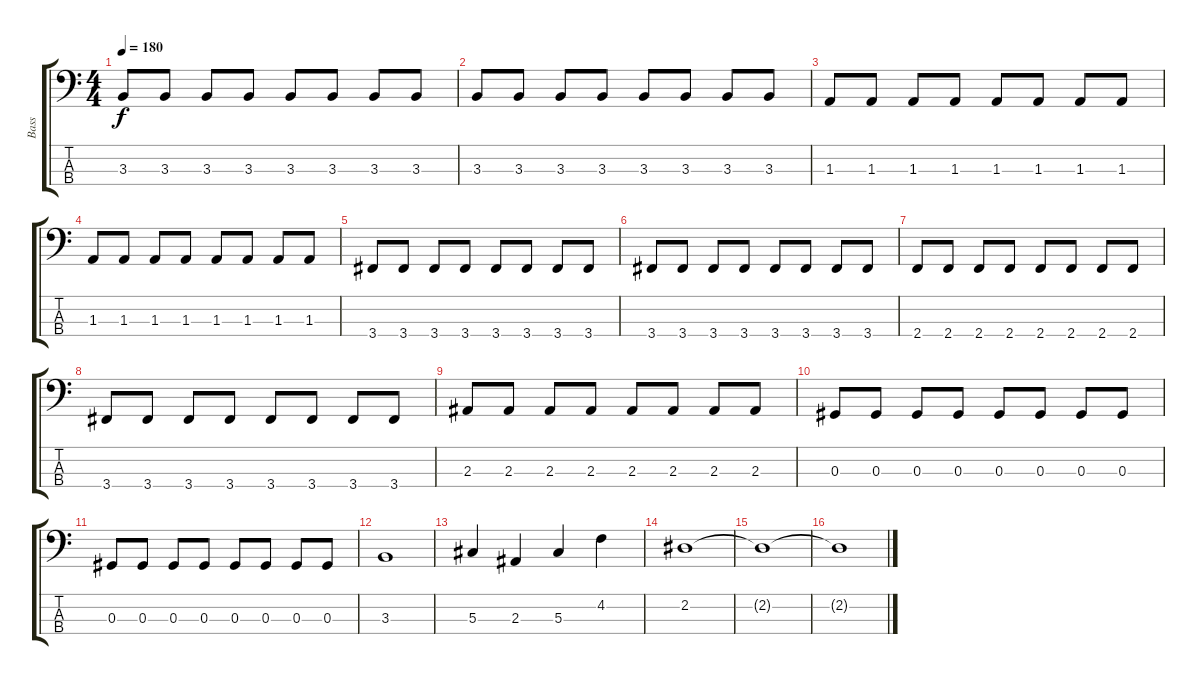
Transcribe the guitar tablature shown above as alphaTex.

\track ("Bass" "Bass") {instrument electricbassfinger}
\staff {score tabs}
\tuning (Gb2 Db2 Ab1 Eb1) {hide}
\ts (4 4)
\tempo 180
\clef f4
\ks c
3.3.8{dy f} 3.3.8 3.3.8 3.3.8 3.3.8 3.3.8 3.3.8 3.3.8 |
3.3.8 3.3.8 3.3.8 3.3.8 3.3.8 3.3.8 3.3.8 3.3.8 |
1.3.8 1.3.8 1.3.8 1.3.8 1.3.8 1.3.8 1.3.8 1.3.8 |
1.3.8 1.3.8 1.3.8 1.3.8 1.3.8 1.3.8 1.3.8 1.3.8 |
3.4.8 3.4.8 3.4.8 3.4.8 3.4.8 3.4.8 3.4.8 3.4.8 |
3.4.8 3.4.8 3.4.8 3.4.8 3.4.8 3.4.8 3.4.8 3.4.8 |
2.4.8 2.4.8 2.4.8 2.4.8 2.4.8 2.4.8 2.4.8 2.4.8 |
3.4.8 3.4.8 3.4.8 3.4.8 3.4.8 3.4.8 3.4.8 3.4.8 |
2.3.8 2.3.8 2.3.8 2.3.8 2.3.8 2.3.8 2.3.8 2.3.8 |
0.3.8 0.3.8 0.3.8 0.3.8 0.3.8 0.3.8 0.3.8 0.3.8 |
0.3.8 0.3.8 0.3.8 0.3.8 0.3.8 0.3.8 0.3.8 0.3.8 |
3.3.1 |
5.3.4 2.3.4 5.3.4 4.2.4 |
2.2.1 |
2.2{t}.1 |
2.2{t}.1
